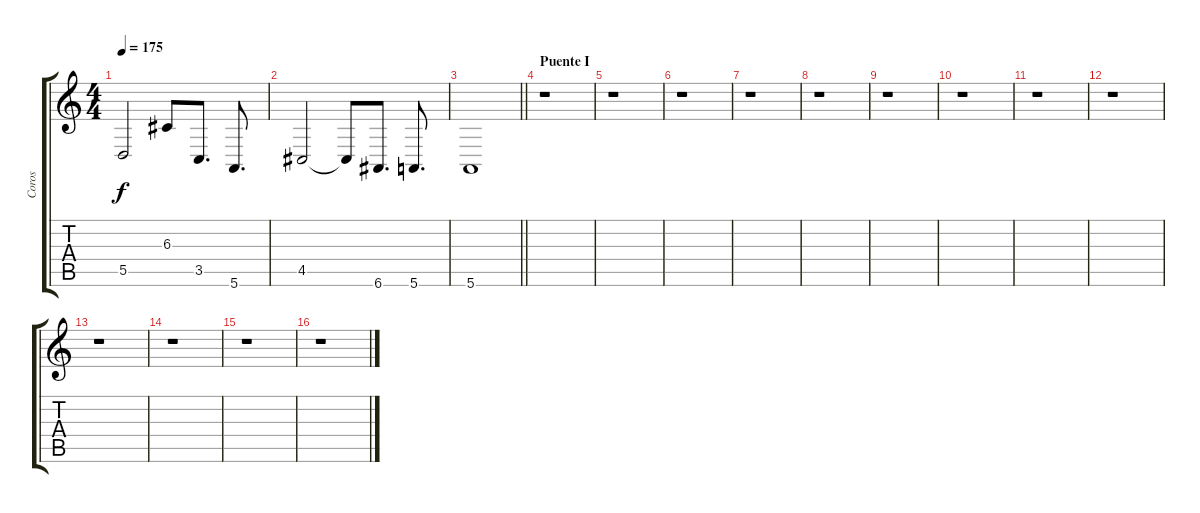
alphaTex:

\track ("Coros" "Coros") {instrument oboe}
\staff {score tabs}
\tuning (E4 B3 G3 D3 A2 E2) {hide}
\ts (4 4)
\tempo 175
\clef g2
\ks c
5.5.2{dy f} 6.3.8 3.5.8{d} 5.6.8{d} |
4.5.2 4.5{t}.8 6.6.8{d} 5.6.8{d} |
\barLineRight lightlight
5.6.1 |
\section ("" "Puente I")
r.1 |
r.1 |
r.1 |
r.1 |
r.1 |
r.1 |
r.1 |
r.1 |
r.1 |
r.1 |
r.1 |
r.1 |
r.1
